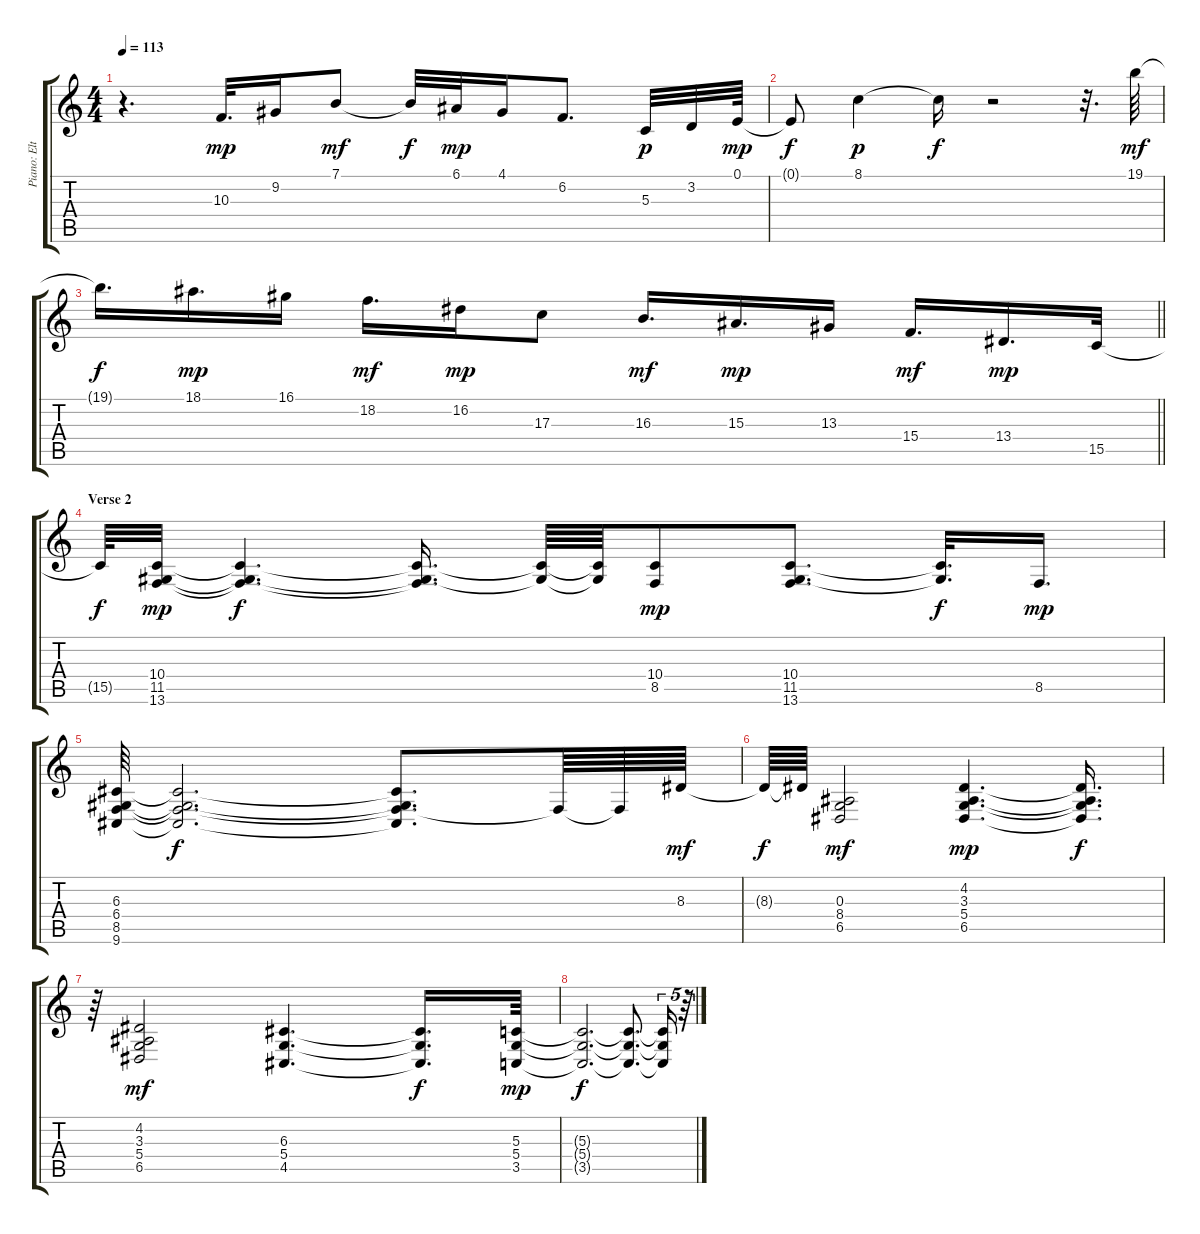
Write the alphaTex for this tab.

\track ("Piano: Elton John" "Piano: Elt") {instrument acousticgrandpiano}
\staff {score tabs}
\tuning (E4 B3 G3 D3 A2 E2) {hide}
\ts (4 4)
\tempo 113
\clef g2
\ks c
r.4{d dy f} 10.3.32{d dy mp} 9.2.16 7.1.8{dy mf} 7.1{t}.32{dy f} 6.1.32{dy mp} 4.1.16 6.2.8{d} 5.3.32{dy p} 3.2.32 0.1.64{dy mp} |
0.1{t}.8{dy f} 8.1.4{dy p} 8.1{t}.16{dy f} r.2 r.32{d} 19.1.64{dy mf} |
\barLineRight lightlight
19.1{t}.16{d dy f} 18.1.16{d dy mp} 16.1.16 18.2.16{d dy mf} 16.2.16{dy mp} 17.3.8 16.3.16{d dy mf} 15.3.16{d dy mp} 13.3.16 15.4.16{d dy mf} 13.4.16{d dy mp} 15.5.32 |
\section ("" "Verse 2")
15.5{t}.64{dy f} (10.4 11.5 13.6).32{dy mp} (10.4{t} 11.5{t} 13.6{t}).4{d dy f} (10.4{t} 11.5{t} 13.6{t}).16{d} (10.4{t} 11.5{t}).64 (10.4{t} 11.5{t}).64 (10.4 8.5).8{dy mp} (10.4 11.5 13.6).8{d} (10.4{t} 11.5{t}).32{d dy f} 8.5.16{d dy mp} |
(6.3 6.4 8.5 9.6).64 (6.3{t} 6.4{t} 8.5{t} 9.6{t}).2{d dy f} (6.3{t} 6.4{t} 8.5{t} 9.6{t}).8{d} 8.5{t}.64 8.5{t}.64 8.3.64{dy mf} |
8.3{t}.64{dy f} 8.3{t}.64 (0.3 8.4 6.5).2{dy mf} (4.2 3.3 5.4 6.5).4{d dy mp} (4.2{t} 3.3{t} 5.4{t} 6.5{t}).16{d dy f} |
r.64 (4.2 3.3 5.4 6.5).2{dy mf} (6.3 5.4 4.5).4{d} (6.3{t} 5.4{t} 4.5{t}).16{d dy f} (5.3 5.4 3.5).64{dy mp} |
(5.3{t} 5.4{t} 3.5{t}).2{d dy f} (5.3{t} 5.4{t} 3.5{t}).8{d} (5.3{t} 5.4{t} 3.5{t}).16{tu (5 4)} r.64{tu (5 4)}
